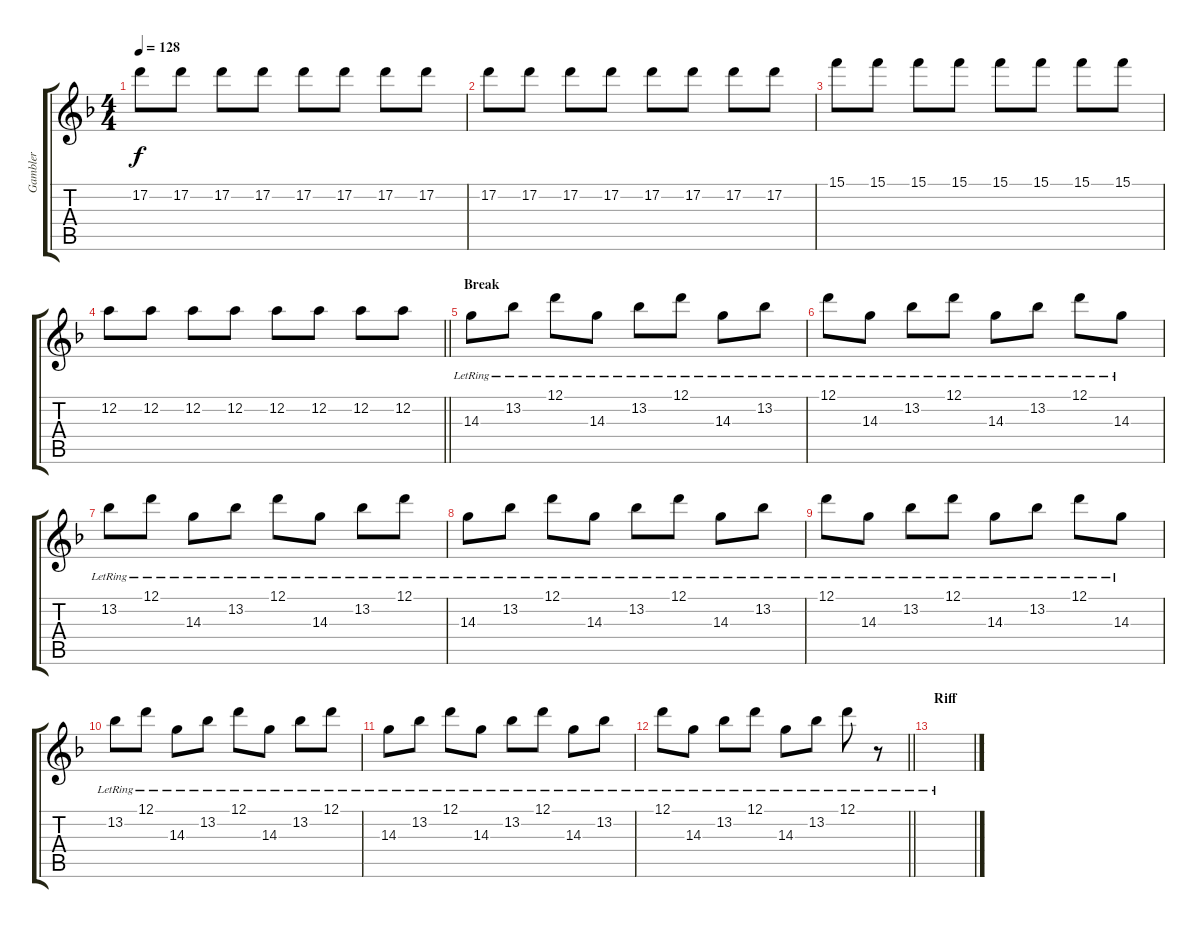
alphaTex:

\track ("Gambler" "Gambler") {instrument electricguitarclean}
\staff {score tabs}
\tuning (D4 A3 F3 C3 G2 D2) {hide}
\ts (4 4)
\tempo 128
\clef g2
\ks dminor
17.2.8{dy f} 17.2.8 17.2.8 17.2.8 17.2.8 17.2.8 17.2.8 17.2.8 |
17.2.8 17.2.8 17.2.8 17.2.8 17.2.8 17.2.8 17.2.8 17.2.8 |
15.1.8 15.1.8 15.1.8 15.1.8 15.1.8 15.1.8 15.1.8 15.1.8 |
\barLineRight lightlight
12.2.8 12.2.8 12.2.8 12.2.8 12.2.8 12.2.8 12.2.8 12.2.8 |
\section ("" "Break")
14.3{lr}.8 13.2{lr}.8 12.1{lr}.8 14.3{lr}.8 13.2{lr}.8 12.1{lr}.8 14.3{lr}.8 13.2{lr}.8 |
12.1{lr}.8 14.3{lr}.8 13.2{lr}.8 12.1{lr}.8 14.3{lr}.8 13.2{lr}.8 12.1{lr}.8 14.3{lr}.8 |
13.2{lr}.8 12.1{lr}.8 14.3{lr}.8 13.2{lr}.8 12.1{lr}.8 14.3{lr}.8 13.2{lr}.8 12.1{lr}.8 |
14.3{lr}.8 13.2{lr}.8 12.1{lr}.8 14.3{lr}.8 13.2{lr}.8 12.1{lr}.8 14.3{lr}.8 13.2{lr}.8 |
12.1{lr}.8 14.3{lr}.8 13.2{lr}.8 12.1{lr}.8 14.3{lr}.8 13.2{lr}.8 12.1{lr}.8 14.3{lr}.8 |
13.2{lr}.8 12.1{lr}.8 14.3{lr}.8 13.2{lr}.8 12.1{lr}.8 14.3{lr}.8 13.2{lr}.8 12.1{lr}.8 |
14.3{lr}.8{volume 0} 13.2{lr}.8 12.1{lr}.8 14.3{lr}.8 13.2{lr}.8 12.1{lr}.8 14.3{lr}.8 13.2{lr}.8 |
\barLineRight lightlight
12.1{lr}.8 14.3{lr}.8 13.2{lr}.8 12.1{lr}.8 14.3{lr}.8 13.2{lr}.8 12.1{lr}.8 r.8 |
\section ("" "Riff")
